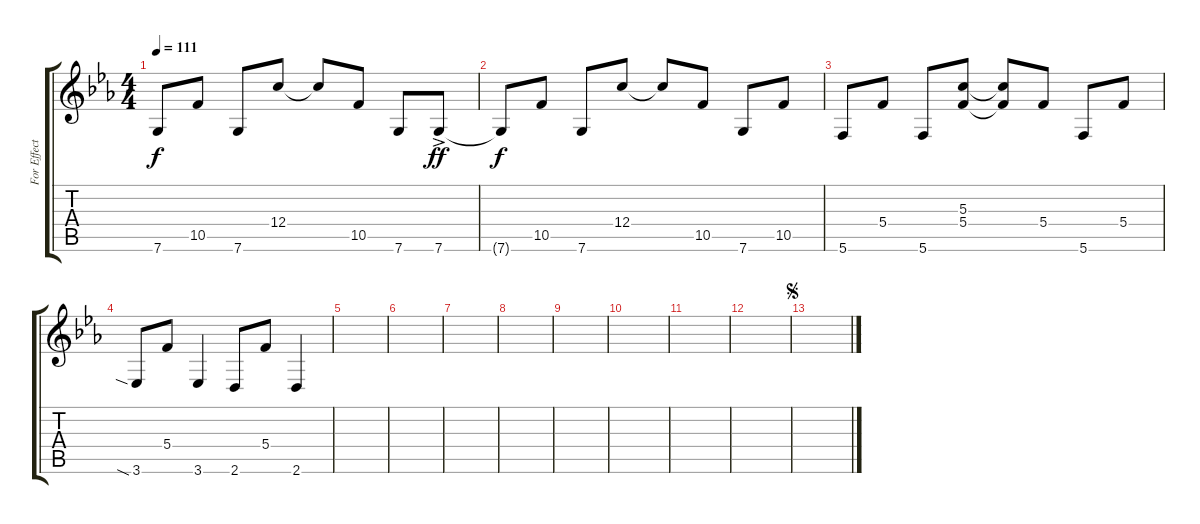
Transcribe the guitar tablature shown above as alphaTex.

\track ("For Effect" "For Effect") {instrument distortionguitar}
\staff {score tabs}
\tuning (E4 C4 G3 C3 G2 C2) {hide}
\ts (4 4)
\tempo 111
\clef g2
\ks eb
7.6.8{dy f} 10.5.8 7.6.8 12.4.8 12.4{t}.8 10.5.8 7.6.8 7.6{ac}.8{dy ff} |
7.6{t}.8{dy f} 10.5.8 7.6.8 12.4.8 12.4{t}.8 10.5.8 7.6.8 10.5.8 |
5.6.8 5.4.8 5.6.8 (5.3 5.4).8 (5.3{t} 5.4{t}).8 5.4.8 5.6.8 5.4.8 |
3.6{sia}.8 5.4.8 3.6.4 2.6.8 5.4.8 2.6.4 |
|
|
|
|
|
|
|
|
\jump segno
